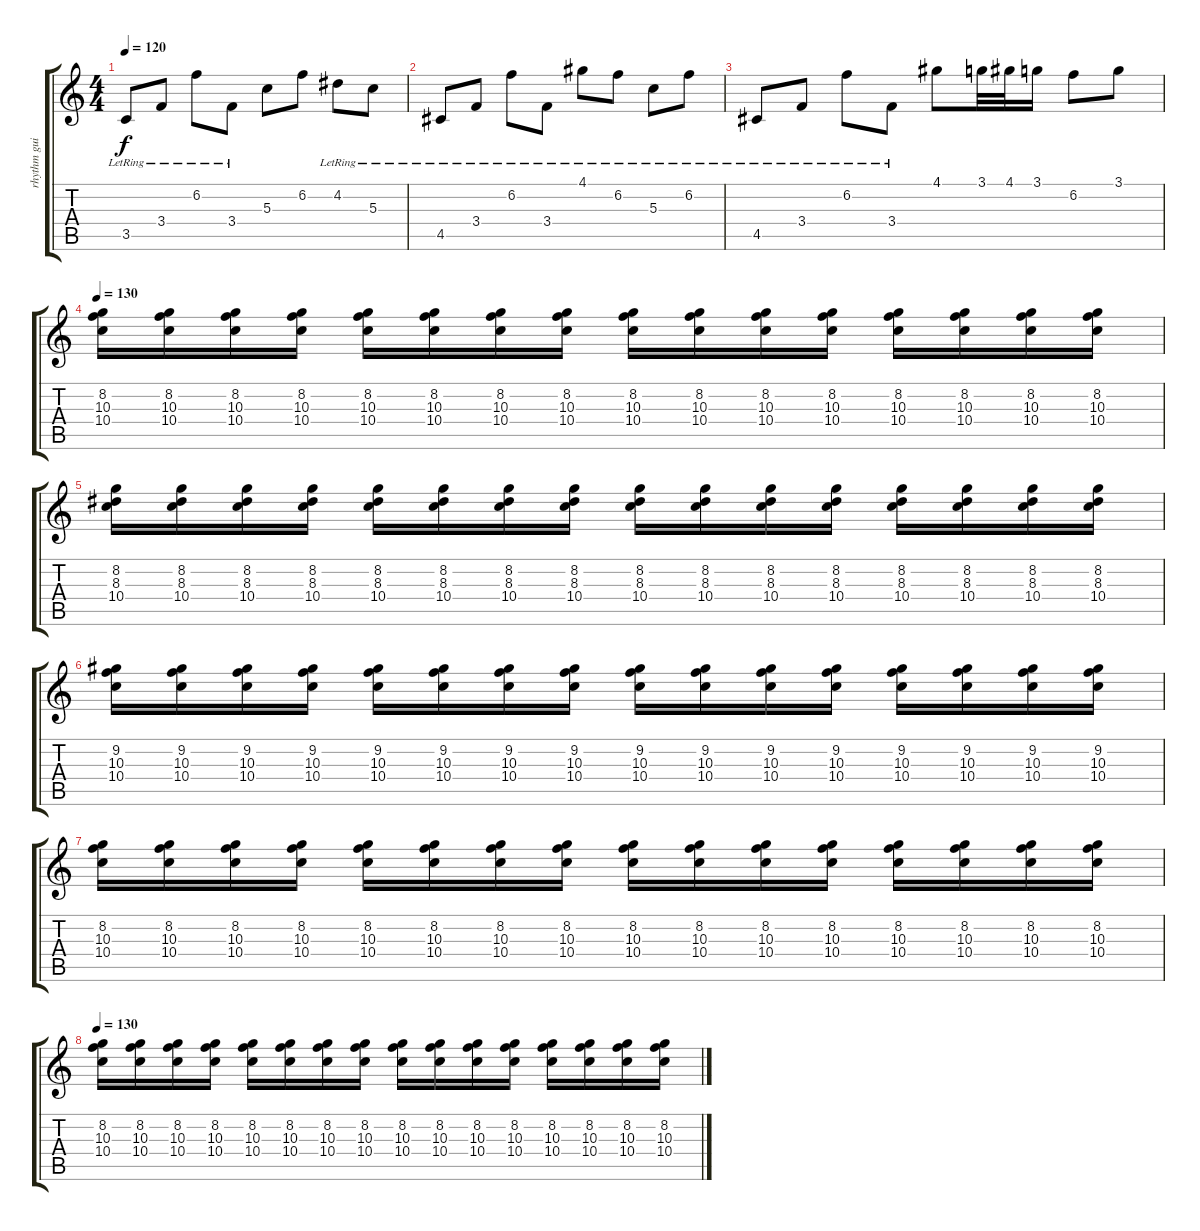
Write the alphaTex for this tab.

\track ("rhythm guitar" "rhythm gui") {instrument distortionguitar}
\staff {score tabs}
\tuning (E4 B3 G3 D3 A2 E2) {hide}
\ts (4 4)
\tempo 120
\clef g2
\ks c
3.5{lr}.8{dy f} 3.4{lr}.8 6.2{lr}.8 3.4{lr}.8 5.3.8 6.2.8 4.2{lr}.8 5.3{lr}.8 |
4.5{lr}.8 3.4{lr}.8 6.2{lr}.8 3.4{lr}.8 4.1{lr}.8 6.2{lr}.8 5.3{lr}.8 6.2{lr}.8 |
4.5{lr}.8 3.4{lr}.8 6.2{lr}.8 3.4{lr}.8 4.1.8 3.1.32 4.1.32 3.1.16 6.2.8 3.1.8 |
\tempo 130
(8.2 10.3 10.4).16 (8.2 10.3 10.4).16 (8.2 10.3 10.4).16 (8.2 10.3 10.4).16 (8.2 10.3 10.4).16 (8.2 10.3 10.4).16 (8.2 10.3 10.4).16 (8.2 10.3 10.4).16 (8.2 10.3 10.4).16 (8.2 10.3 10.4).16 (8.2 10.3 10.4).16 (8.2 10.3 10.4).16 (8.2 10.3 10.4).16 (8.2 10.3 10.4).16 (8.2 10.3 10.4).16 (8.2 10.3 10.4).16 |
(8.2 8.3 10.4).16 (8.2 8.3 10.4).16 (8.2 8.3 10.4).16 (8.2 8.3 10.4).16 (8.2 8.3 10.4).16 (8.2 8.3 10.4).16 (8.2 8.3 10.4).16 (8.2 8.3 10.4).16 (8.2 8.3 10.4).16 (8.2 8.3 10.4).16 (8.2 8.3 10.4).16 (8.2 8.3 10.4).16 (8.2 8.3 10.4).16 (8.2 8.3 10.4).16 (8.2 8.3 10.4).16 (8.2 8.3 10.4).16 |
(9.2 10.3 10.4).16 (9.2 10.3 10.4).16 (9.2 10.3 10.4).16 (9.2 10.3 10.4).16 (9.2 10.3 10.4).16 (9.2 10.3 10.4).16 (9.2 10.3 10.4).16 (9.2 10.3 10.4).16 (9.2 10.3 10.4).16 (9.2 10.3 10.4).16 (9.2 10.3 10.4).16 (9.2 10.3 10.4).16 (9.2 10.3 10.4).16 (9.2 10.3 10.4).16 (9.2 10.3 10.4).16 (9.2 10.3 10.4).16 |
(8.2 10.3 10.4).16 (8.2 10.3 10.4).16 (8.2 10.3 10.4).16 (8.2 10.3 10.4).16 (8.2 10.3 10.4).16 (8.2 10.3 10.4).16 (8.2 10.3 10.4).16 (8.2 10.3 10.4).16 (8.2 10.3 10.4).16 (8.2 10.3 10.4).16 (8.2 10.3 10.4).16 (8.2 10.3 10.4).16 (8.2 10.3 10.4).16 (8.2 10.3 10.4).16 (8.2 10.3 10.4).16 (8.2 10.3 10.4).16 |
\tempo 130
(8.2 10.3 10.4).16 (8.2 10.3 10.4).16 (8.2 10.3 10.4).16 (8.2 10.3 10.4).16 (8.2 10.3 10.4).16 (8.2 10.3 10.4).16 (8.2 10.3 10.4).16 (8.2 10.3 10.4).16 (8.2 10.3 10.4).16 (8.2 10.3 10.4).16 (8.2 10.3 10.4).16 (8.2 10.3 10.4).16 (8.2 10.3 10.4).16 (8.2 10.3 10.4).16 (8.2 10.3 10.4).16 (8.2 10.3 10.4).16
